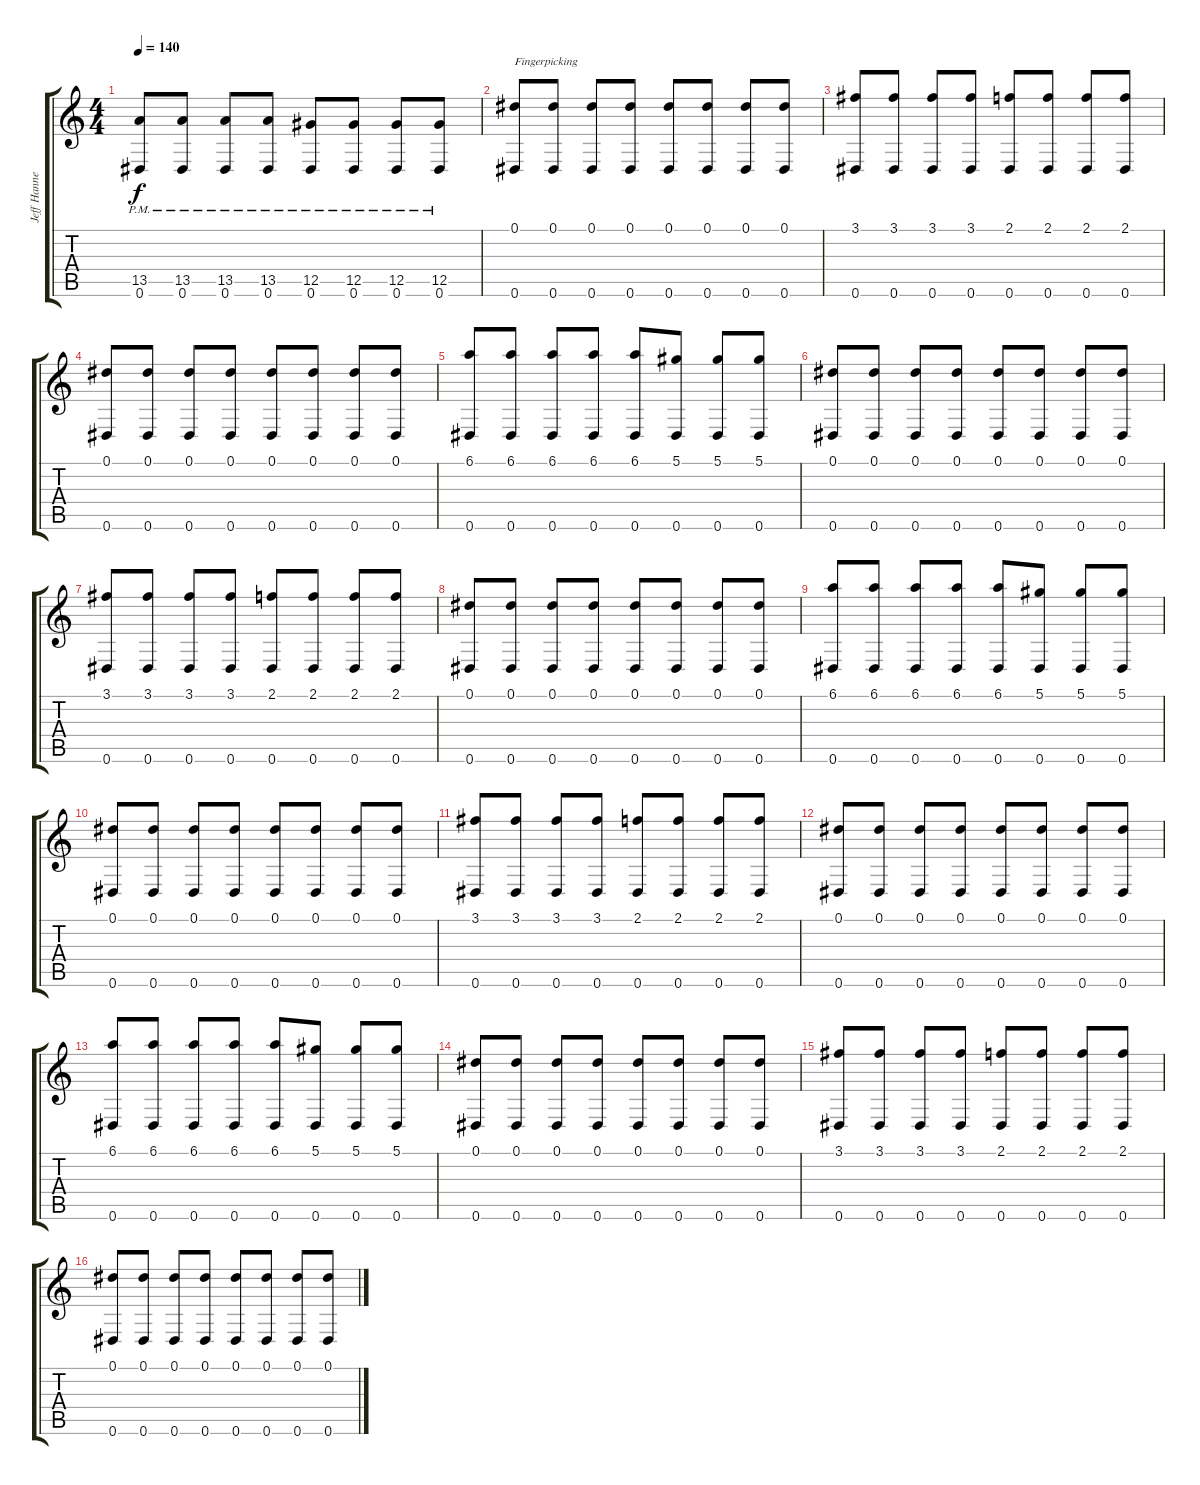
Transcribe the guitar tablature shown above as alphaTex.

\track ("Jeff Hanneman" "Jeff Hanne") {instrument distortionguitar}
\staff {score tabs}
\tuning (Eb4 Bb3 Gb3 Db3 Ab2 Eb2) {hide}
\ts (4 4)
\tempo 140
\clef g2
\ks c
(13.5{pm} 0.6{pm}).8{dy f} (13.5{pm} 0.6{pm}).8 (13.5{pm} 0.6{pm}).8 (13.5{pm} 0.6{pm}).8 (12.5{pm} 0.6{pm}).8 (12.5{pm} 0.6{pm}).8 (12.5{pm} 0.6{pm}).8 (12.5{pm} 0.6{pm}).8 |
(0.1 0.6).8{txt "Fingerpicking" instrument overdrivenguitar} (0.1 0.6).8 (0.1 0.6).8 (0.1 0.6).8 (0.1 0.6).8 (0.1 0.6).8 (0.1 0.6).8 (0.1 0.6).8 |
(3.1 0.6).8 (3.1 0.6).8 (3.1 0.6).8 (3.1 0.6).8 (2.1 0.6).8 (2.1 0.6).8 (2.1 0.6).8 (2.1 0.6).8 |
(0.1 0.6).8 (0.1 0.6).8 (0.1 0.6).8 (0.1 0.6).8 (0.1 0.6).8 (0.1 0.6).8 (0.1 0.6).8 (0.1 0.6).8 |
(6.1 0.6).8 (6.1 0.6).8 (6.1 0.6).8 (6.1 0.6).8 (6.1 0.6).8 (5.1 0.6).8 (5.1 0.6).8 (5.1 0.6).8 |
(0.1 0.6).8 (0.1 0.6).8 (0.1 0.6).8 (0.1 0.6).8 (0.1 0.6).8 (0.1 0.6).8 (0.1 0.6).8 (0.1 0.6).8 |
(3.1 0.6).8 (3.1 0.6).8 (3.1 0.6).8 (3.1 0.6).8 (2.1 0.6).8 (2.1 0.6).8 (2.1 0.6).8 (2.1 0.6).8 |
(0.1 0.6).8 (0.1 0.6).8 (0.1 0.6).8 (0.1 0.6).8 (0.1 0.6).8 (0.1 0.6).8 (0.1 0.6).8 (0.1 0.6).8 |
(6.1 0.6).8 (6.1 0.6).8 (6.1 0.6).8 (6.1 0.6).8 (6.1 0.6).8 (5.1 0.6).8 (5.1 0.6).8 (5.1 0.6).8 |
(0.1 0.6).8 (0.1 0.6).8 (0.1 0.6).8 (0.1 0.6).8 (0.1 0.6).8 (0.1 0.6).8 (0.1 0.6).8 (0.1 0.6).8 |
(3.1 0.6).8 (3.1 0.6).8 (3.1 0.6).8 (3.1 0.6).8 (2.1 0.6).8 (2.1 0.6).8 (2.1 0.6).8 (2.1 0.6).8 |
(0.1 0.6).8 (0.1 0.6).8 (0.1 0.6).8 (0.1 0.6).8 (0.1 0.6).8 (0.1 0.6).8 (0.1 0.6).8 (0.1 0.6).8 |
(6.1 0.6).8 (6.1 0.6).8 (6.1 0.6).8 (6.1 0.6).8 (6.1 0.6).8 (5.1 0.6).8 (5.1 0.6).8 (5.1 0.6).8 |
(0.1 0.6).8 (0.1 0.6).8 (0.1 0.6).8 (0.1 0.6).8 (0.1 0.6).8 (0.1 0.6).8 (0.1 0.6).8 (0.1 0.6).8 |
(3.1 0.6).8 (3.1 0.6).8 (3.1 0.6).8 (3.1 0.6).8 (2.1 0.6).8 (2.1 0.6).8 (2.1 0.6).8 (2.1 0.6).8 |
(0.1 0.6).8 (0.1 0.6).8 (0.1 0.6).8 (0.1 0.6).8 (0.1 0.6).8 (0.1 0.6).8 (0.1 0.6).8 (0.1 0.6).8
